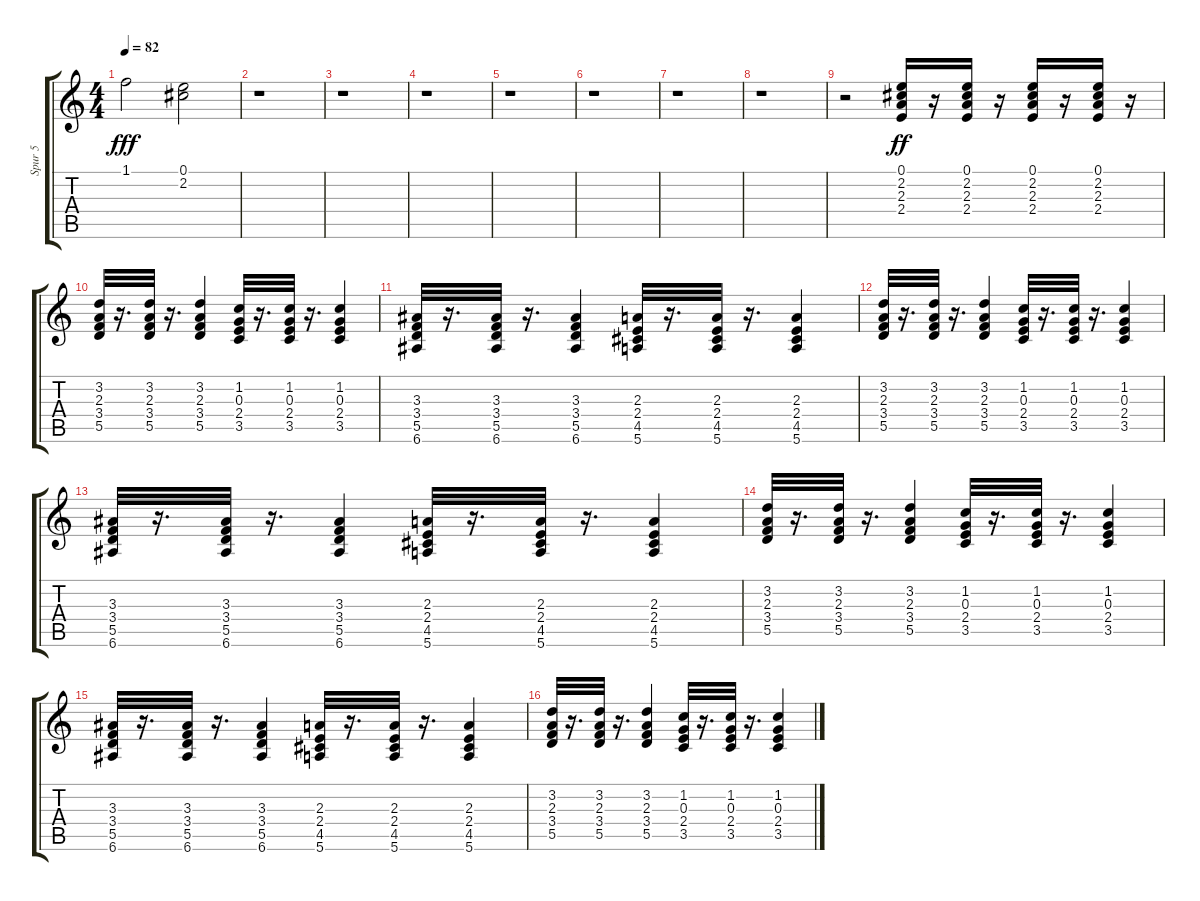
\track ("Spur 5" "Spur 5") {instrument overdrivenguitar}
\staff {score tabs}
\tuning (E4 B3 G3 D3 A2 E2) {hide}
\ts (4 4)
\tempo 82
\clef g2
\ks c
1.1.2{dy fff} (0.1 2.2).2 |
r.1 |
r.1 |
r.1 |
r.1 |
r.1 |
r.1 |
r.1 |
r.2 (0.1 2.2 2.3 2.4).16{dy ff} r.16 (0.1 2.2 2.3 2.4).16 r.16 (0.1 2.2 2.3 2.4).16 r.16 (0.1 2.2 2.3 2.4).16 r.16 |
(3.2 2.3 3.4 5.5).32 r.16{d} (3.2 2.3 3.4 5.5).32 r.16{d} (3.2 2.3 3.4 5.5).4 (1.2 0.3 2.4 3.5).32 r.16{d} (1.2 0.3 2.4 3.5).32 r.16{d} (1.2 0.3 2.4 3.5).4 |
(3.3 3.4 5.5 6.6).32 r.16{d} (3.3 3.4 5.5 6.6).32 r.16{d} (3.3 3.4 5.5 6.6).4 (2.3 2.4 4.5 5.6).32 r.16{d} (2.3 2.4 4.5 5.6).32 r.16{d} (2.3 2.4 4.5 5.6).4 |
(3.2 2.3 3.4 5.5).32 r.16{d} (3.2 2.3 3.4 5.5).32 r.16{d} (3.2 2.3 3.4 5.5).4 (1.2 0.3 2.4 3.5).32 r.16{d} (1.2 0.3 2.4 3.5).32 r.16{d} (1.2 0.3 2.4 3.5).4 |
(3.3 3.4 5.5 6.6).32 r.16{d} (3.3 3.4 5.5 6.6).32 r.16{d} (3.3 3.4 5.5 6.6).4 (2.3 2.4 4.5 5.6).32 r.16{d} (2.3 2.4 4.5 5.6).32 r.16{d} (2.3 2.4 4.5 5.6).4 |
(3.2 2.3 3.4 5.5).32 r.16{d} (3.2 2.3 3.4 5.5).32 r.16{d} (3.2 2.3 3.4 5.5).4 (1.2 0.3 2.4 3.5).32 r.16{d} (1.2 0.3 2.4 3.5).32 r.16{d} (1.2 0.3 2.4 3.5).4 |
(3.3 3.4 5.5 6.6).32 r.16{d} (3.3 3.4 5.5 6.6).32 r.16{d} (3.3 3.4 5.5 6.6).4 (2.3 2.4 4.5 5.6).32 r.16{d} (2.3 2.4 4.5 5.6).32 r.16{d} (2.3 2.4 4.5 5.6).4 |
(3.2 2.3 3.4 5.5).32 r.16{d} (3.2 2.3 3.4 5.5).32 r.16{d} (3.2 2.3 3.4 5.5).4 (1.2 0.3 2.4 3.5).32 r.16{d} (1.2 0.3 2.4 3.5).32 r.16{d} (1.2 0.3 2.4 3.5).4
